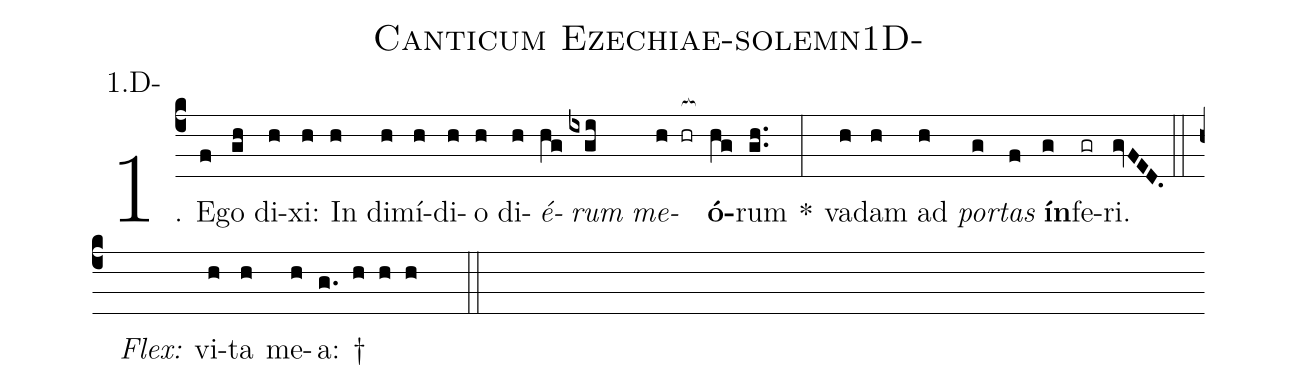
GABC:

name: Canticum Ezechiae-solemn1D-;
annotation: 1.D-;
%%
(c4)1. E(f)go(gh) di(h)xi:(h) In(h) di(h)mí(h)di(h)o(h) di(h)<i>é</i>(hg)<i>rum</i>(ixgi) <i>me</i>(h hr[ocb:1{])<b>ó</b>(hg[ocb:0}])rum(gh..) *(:) va(h)dam(h) ad(h) <i>por</i>(g)<i>tas</i>(f) <b>ín</b>(g)fe(gr)ri.(gvFED.) (::)
<i>Flex:</i>()  vi(h)ta(h) me(h)a: †(g. h h h  ::)
